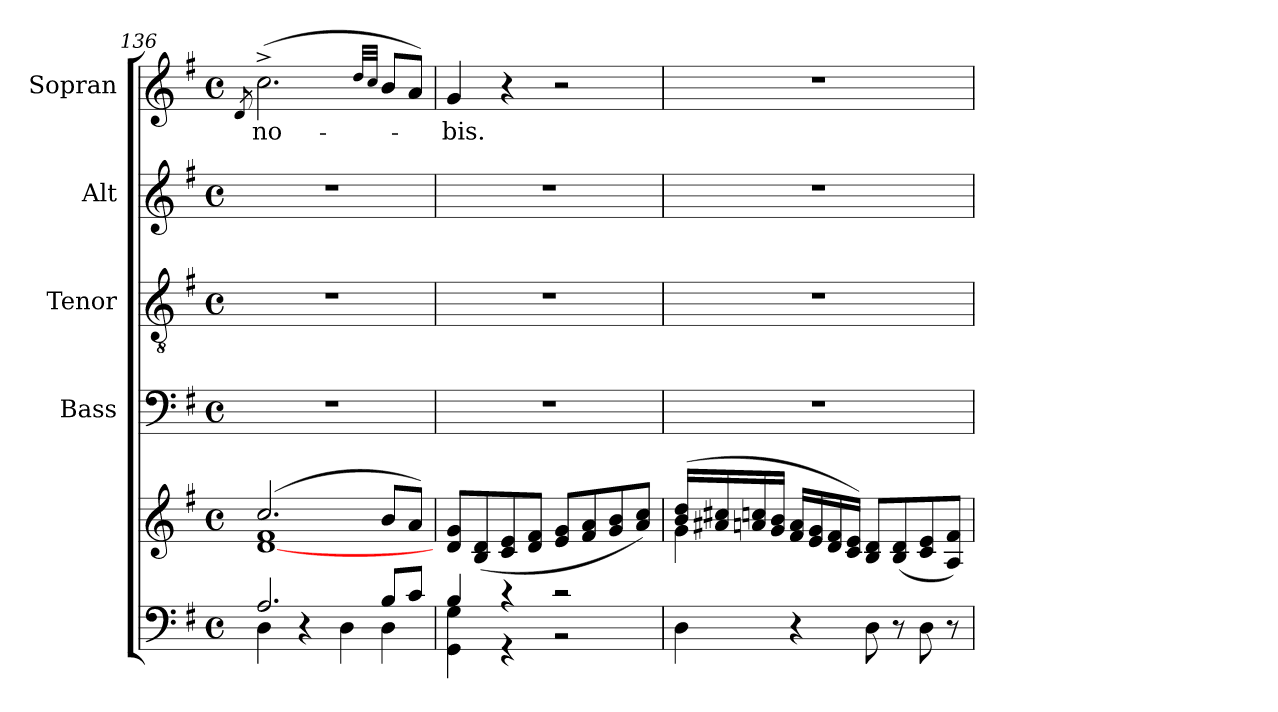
**kern	**kern	**kern	**kern	**kern	**kern	**text
*part5	*part5	*part4	*part3	*part2	*part1	*part1
*staff6	*staff5	*staff4	*staff3	*staff2	*staff1	*staff1
*	*	*I"Bass	*I"Tenor	*I"Alt	*I"Sopran	*
*	*	*I'B.	*I'T.	*I'A.	*I'S.	*
*clefF4	*clefG2	*clefF4	*clefGv2	*clefG2	*clefG2	*
*k[f#]	*k[f#]	*k[f#]	*k[f#]	*k[f#]	*k[f#]	*
*G:	*G:	*G:	*G:	*G:	*G:	*
*M4/4	*M4/4	*M4/4	*M4/4	*M4/4	*M4/4	*
*met(c)	*met(c)	*met(c)	*met(c)	*met(c)	*met(c)	*
=136	=136	=136	=136	=136	=136	=136
.	.	.	.	.	8qd/	.
*^	*^	*	*	*	*	*
!	!	!	!	!	!	!	!	!LO:LY:b
2.A/	4D\	(2.cc/	[<1d 1f#	1r	1r	1r	(>2.cc^>\	no-
.	4rC	.	.	.	.	.	.	.
.	4D\	.	.	.	.	.	.	.
.	.	.	.	.	.	.	32qdd/LLL	.
.	.	.	.	.	.	.	32qcc/JJJ	.
8B/L	4D\	8b/L	.	.	.	.	8b/L	.
8c/J	.	8a/J)	.	.	.	.	8a/J)	.
*	*	*v	*v	*	*	*	*	*
=137	=137	=137	=137	=137	=137	=137	=137
!	!	!	!	!	!	!	!LO:LY:b
4B/	4GG\ 4G\	8d/ 8g/L	1r	1r	1r	4g/	-bis.
.	.	(<8B/ 8d/	.	.	.	.	.
4r	4r	8c/ 8e/	.	.	.	4r	.
.	.	8d/ 8f#/J	.	.	.	.	.
2r	2r	8e/ 8g/L	.	.	.	2r	.
.	.	8f#/ 8a/	.	.	.	.	.
.	.	8g/ 8b/	.	.	.	.	.
.	.	8a/ 8cc/J)	.	.	.	.	.
*v	*v	*	*	*	*	*	*
=138	=138	=138	=138	=138	=138	=138
*	*^	*	*	*	*	*
4D\	(>16b/ 16dd/LL	4g\	1r	1r	1r	1r	.
.	16a#X/ 16cc#X/	.	.	.	.	.	.
.	16an/ 16ccn/	.	.	.	.	.	.
.	16g/ 16b/JJ	.	.	.	.	.	.
4r	16f#/ 16a/LL	2.ryy	.	.	.	.	.
.	16e/ 16g/	.	.	.	.	.	.
.	16d/ 16f#/	.	.	.	.	.	.
.	16c/ 16e/JJ)	.	.	.	.	.	.
8D\	8B/ 8d/L	.	.	.	.	.	.
8r	(<8B/ 8d/	.	.	.	.	.	.
8D\	8c/ 8e/	.	.	.	.	.	.
8r	8A/ 8f#/J)	.	.	.	.	.	.
*	*v	*v	*	*	*	*	*
=	=	=	=	=	=	=
*-	*-	*-	*-	*-	*-	*-
